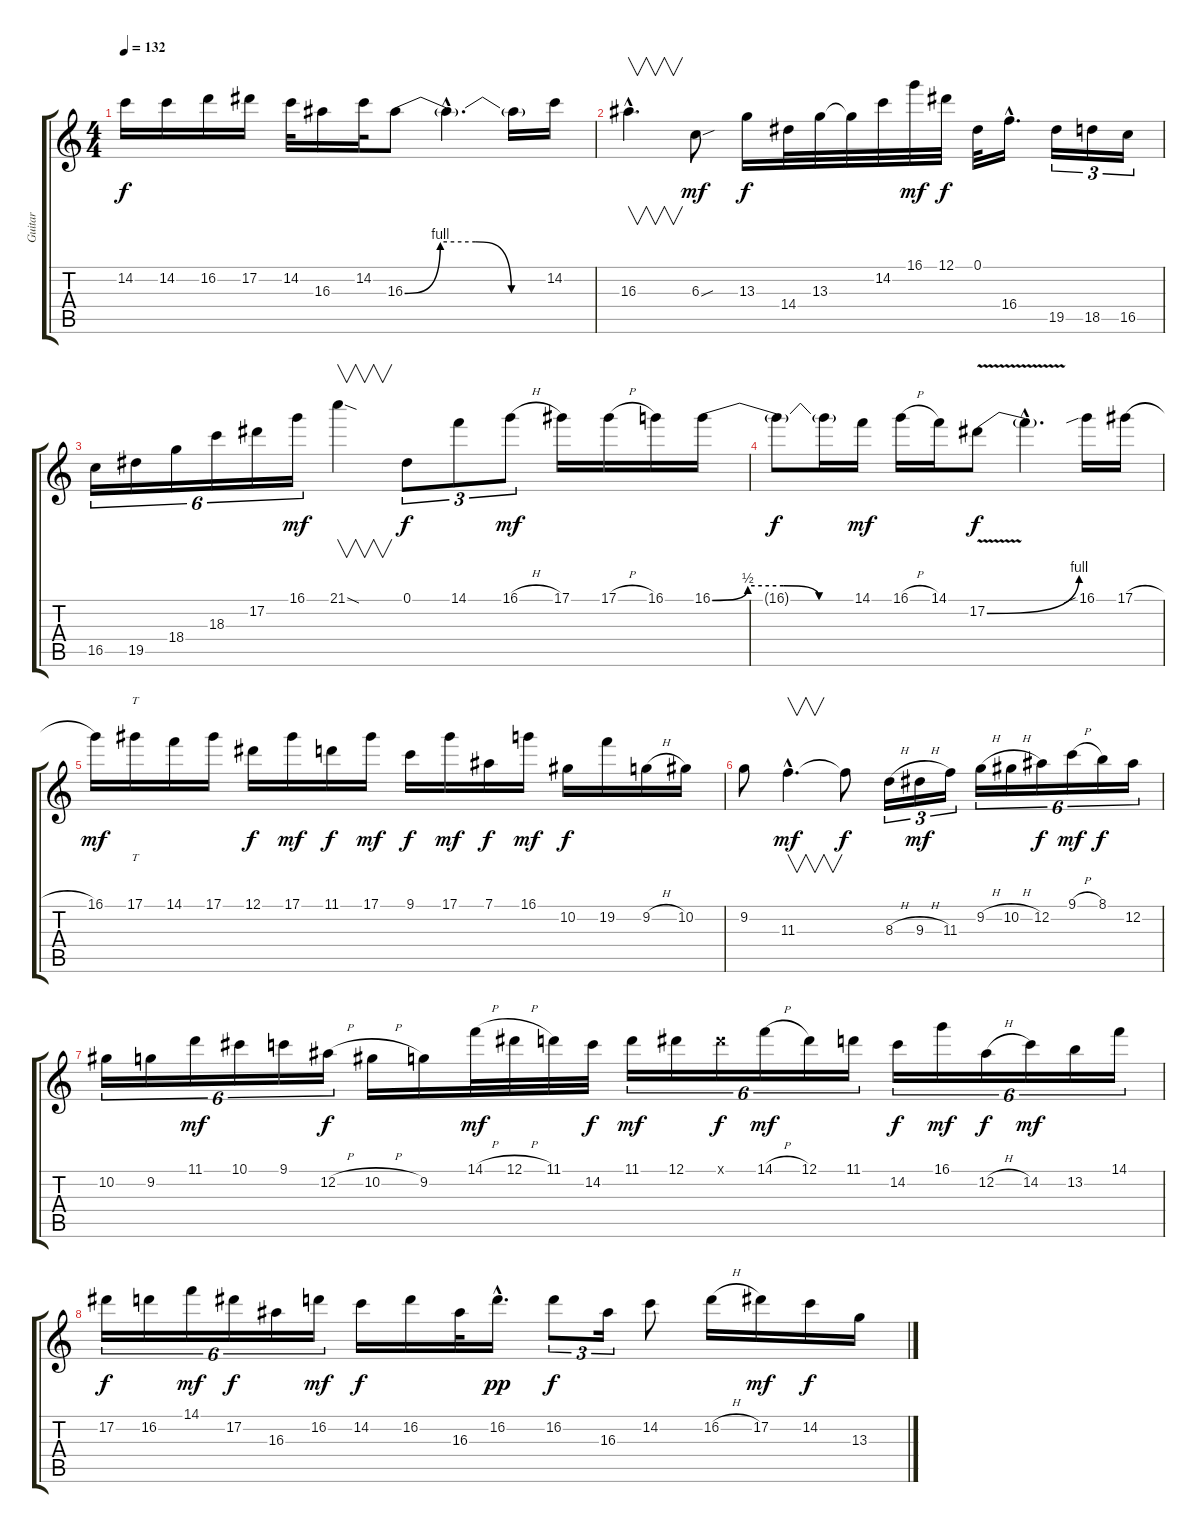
\track ("Guitar" "Guitar") {instrument distortionguitar}
\staff {score tabs}
\tuning (Eb4 Bb3 Gb3 Db3 Ab2 Eb2) {hide}
\ts (4 4)
\tempo 132
\clef g2
\ks c
14.2.16{dy f} 14.2.16 16.2.16 17.2.16 14.2.32 16.3.16 14.2.32 16.3{be (custom 0 0 15 4 30 4 45 0 60 0)}.8 16.3{hac t}.4{d} 16.3{t}.16 14.2.16 |
16.3{hac}.4{v d} 6.3{sou}.8{dy mf} 13.3.16{dy f} 14.4.32 13.3.32 13.3{t}.32 14.2.32 16.1.32{dy mf} 12.1.32{dy f} 0.1.32 16.4{hac}.16{d} 19.5.16{tu (3 2)} 18.5.16{tu (3 2)} 16.5.16{tu (3 2)} |
16.5.16{tu (6 4)} 19.5.16{tu (6 4)} 18.4.16{tu (6 4)} 18.3.16{tu (6 4)} 17.2.16{tu (6 4)} 16.1.16{tu (6 4) dy mf} 21.1{sod}.4{v} 0.1.8{tu (3 2) dy f} 14.1.8{tu (3 2)} 16.1{h}.8{tu (3 2) dy mf} 17.1.16 17.1{h}.16 16.1.16 16.1{be (custom 0 0 15 2 30 2 45 0 60 0)}.16 |
16.1{t}.8{dy f} 16.1{t}.16 14.1.16{dy mf} 16.1{h}.16 14.1.16 17.2{be (bend 0 0 60 4) v}.8{dy f} 17.2{hac t}.4{d} 16.1{sib}.16 17.1{h}.16 |
16.1.16{dy mf} 17.1.16{tt} 14.1.16 17.1.16 12.1.16{dy f} 17.1.16{dy mf} 11.1.16{dy f} 17.1.16{dy mf} 9.1.16{dy f} 17.1.16{dy mf} 7.1.16{dy f} 16.1.16{dy mf} 10.2.16{dy f} 19.2.16 9.2{h}.16 10.2.16 |
9.2.8 11.3{hac}.4{v d dy mf} 11.3{t}.8{dy f} 8.3{h}.16{tu (3 2)} 9.3{h}.16{tu (3 2) dy mf} 11.3.16{tu (3 2)} 9.2{h}.16{tu (6 4)} 10.2{h}.16{tu (6 4)} 12.2.16{tu (6 4) dy f} 9.1{h}.16{tu (6 4) dy mf} 8.1.16{tu (6 4) dy f} 12.2.16{tu (6 4)} |
10.2.16{tu (6 4)} 9.2.16{tu (6 4)} 11.1.16{tu (6 4) dy mf} 10.1.16{tu (6 4)} 9.1.16{tu (6 4)} 12.2{h}.16{tu (6 4) dy f} 10.2{h}.16 9.2.16 14.1{h}.32{dy mf} 12.1{h}.32 11.1.32 14.2.32{dy f} 11.1.16{tu (6 4) dy mf} 12.1.16{tu (6 4)} 12.1{x}.16{tu (6 4) dy f} 14.1{h}.16{tu (6 4) dy mf} 12.1.16{tu (6 4)} 11.1.16{tu (6 4)} 14.2.16{tu (6 4) dy f} 16.1.16{tu (6 4) dy mf} 12.2{h}.16{tu (6 4) dy f} 14.2.16{tu (6 4) dy mf} 13.2.16{tu (6 4)} 14.1.16{tu (6 4)} |
17.2.16{tu (6 4) dy f} 16.2.16{tu (6 4)} 14.1.16{tu (6 4) dy mf} 17.2.16{tu (6 4) dy f} 16.3.16{tu (6 4)} 16.2.16{tu (6 4) dy mf} 14.2.16{dy f} 16.2.16 16.3.32 16.2{hac}.16{d dy pp} 16.2.8{tu (3 2) dy f} 16.3.16{tu (3 2)} 14.2.8 16.2{h}.16 17.2.16{dy mf} 14.2.16{dy f} 13.3.16
